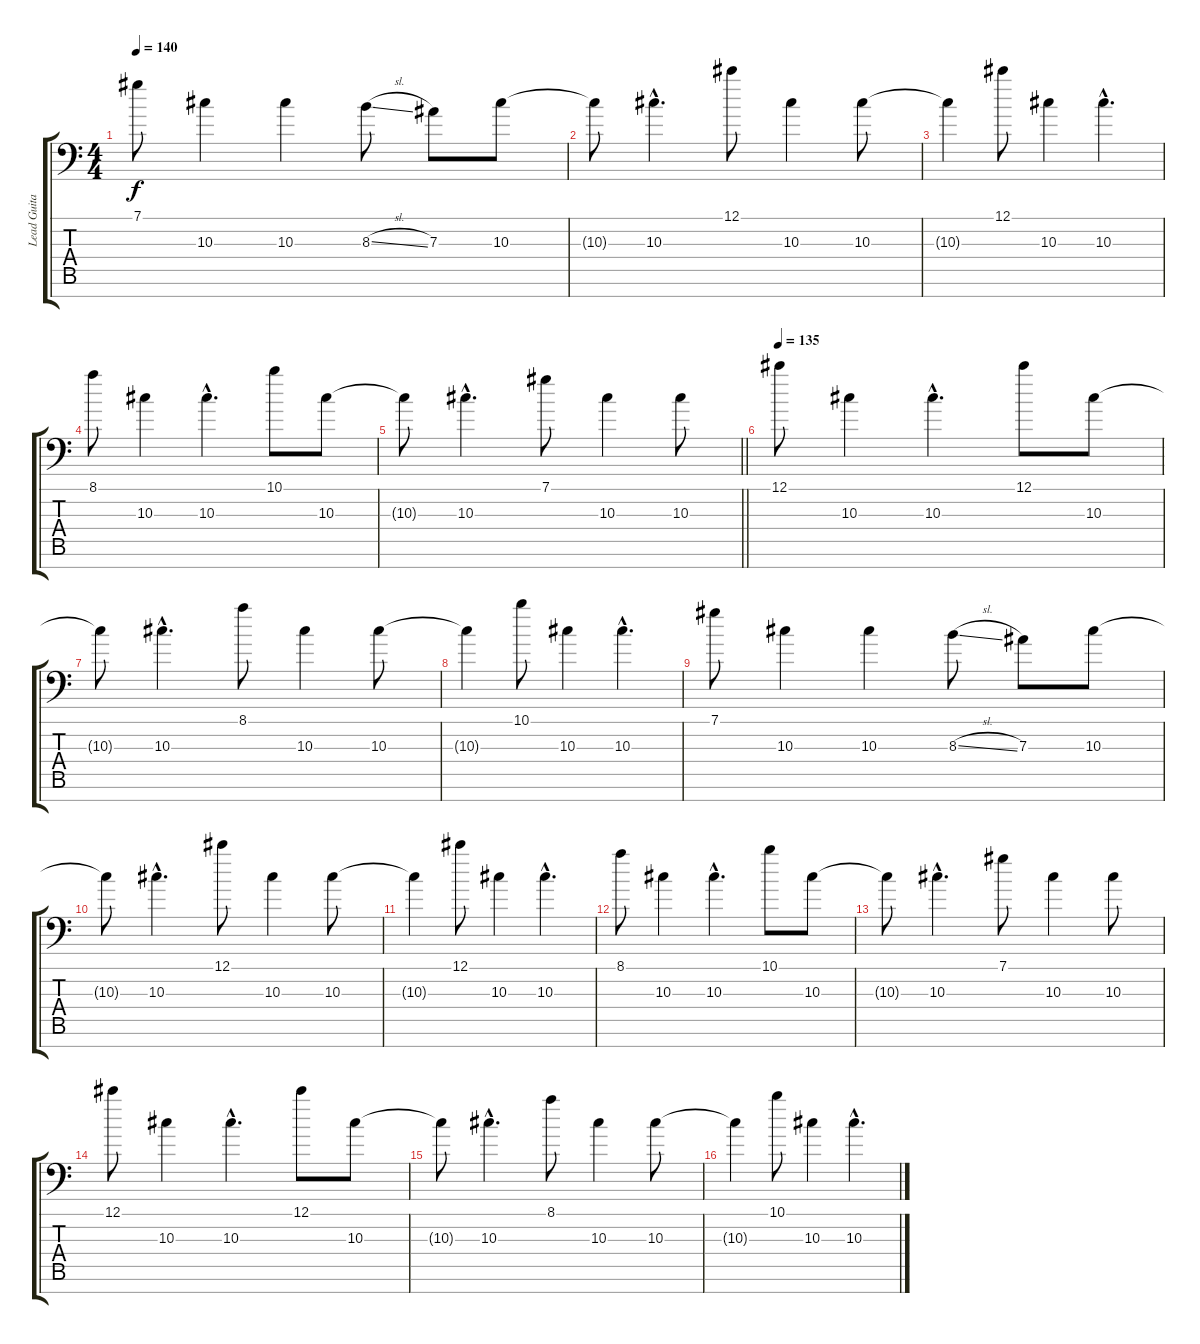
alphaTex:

\track ("Lead Guitar #3" "Lead Guita") {instrument distortionguitar}
\staff {score tabs}
\tuning (Db4 Ab3 Eb3 Db3 Ab2 Eb2 Ab1) {hide}
\ts (4 4)
\tempo 140
\clef f4
\ks c
7.1.8{dy f volume 12} 10.3.4 10.3.4 8.3{sl}.8 7.3.8 10.3.8 |
10.3{t}.8 10.3{hac}.4{d} 12.1.8 10.3.4 10.3.8 |
10.3{t}.4 12.1.8 10.3.4 10.3{hac}.4{d} |
8.1.8 10.3.4 10.3{hac}.4{d} 10.1.8 10.3.8 |
\barLineRight lightlight
10.3{t}.8 10.3{hac}.4{d} 7.1.8 10.3.4 10.3.8 |
\section ("" "")
\tempo 135
12.1.8{volume 10} 10.3.4 10.3{hac}.4{d} 12.1.8 10.3.8 |
10.3{t}.8 10.3{hac}.4{d} 8.1.8 10.3.4 10.3.8 |
10.3{t}.4 10.1.8 10.3.4 10.3{hac}.4{d} |
7.1.8 10.3.4 10.3.4 8.3{sl}.8 7.3.8 10.3.8 |
10.3{t}.8 10.3{hac}.4{d} 12.1.8 10.3.4 10.3.8 |
10.3{t}.4 12.1.8 10.3.4 10.3{hac}.4{d} |
8.1.8 10.3.4 10.3{hac}.4{d} 10.1.8 10.3.8 |
10.3{t}.8 10.3{hac}.4{d} 7.1.8 10.3.4 10.3.8 |
12.1.8 10.3.4 10.3{hac}.4{d} 12.1.8 10.3.8 |
10.3{t}.8 10.3{hac}.4{d} 8.1.8 10.3.4 10.3.8 |
10.3{t}.4 10.1.8 10.3.4 10.3{hac}.4{d}
